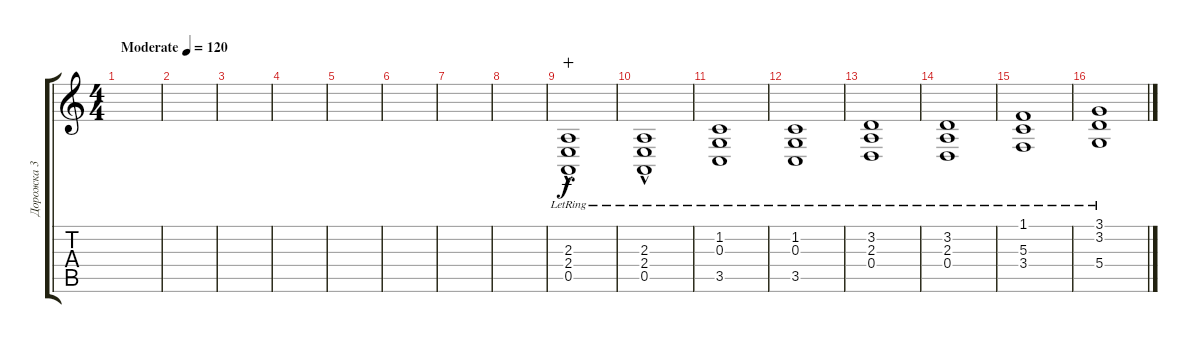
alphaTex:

\track ("Дорожка 3" "Дорожка 3") {instrument stringensemble1}
\staff {score tabs}
\tuning (E4 B3 G3 D3 A2 E2) {hide}
\ts (4 4)
\tempo (120 "Moderate")
\clef g2
\ks c
|
|
|
|
|
|
|
|
(2.3 2.4 0.5{hac lr}).1{wahc} |
(2.3 2.4 0.5{hac lr}).1 |
(1.2 0.3 3.5{lr}).1{dy f} |
(1.2 0.3 3.5{lr}).1 |
(3.2 2.3 0.4{lr}).1 |
(3.2 2.3 0.4{lr}).1 |
(1.1 5.3 3.4{lr}).1 |
(3.1 3.2 5.4{lr}).1
